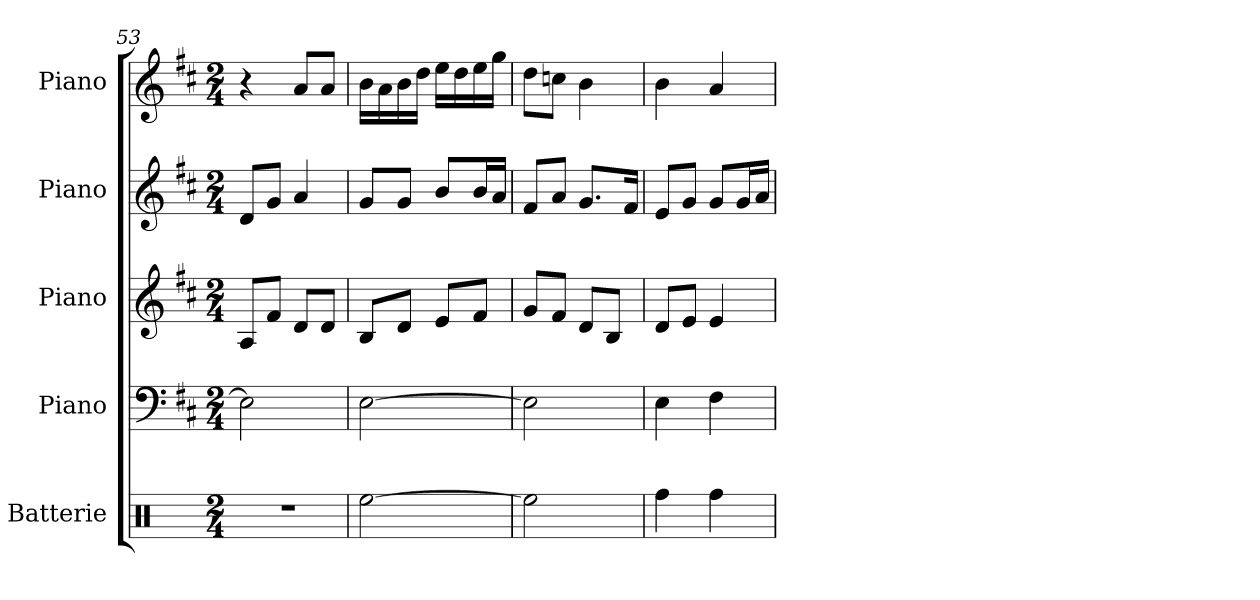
**kern	**kern	**kern	**kern	**kern
*part5	*part4	*part3	*part2	*part1
*staff5	*staff4	*staff3	*staff2	*staff1
*I"Batterie	*I"Piano	*I"Piano	*I"Piano	*I"Piano
*I'Batt.	*I'Pia.	*I'Pia.	*I'Pia.	*I'Pia.
*clefX	*clefF4	*clefG2	*clefG2	*clefG2
*k[]	*k[f#c#]	*k[f#c#]	*k[f#c#]	*k[f#c#]
*M2/4	*M2/4	*M2/4	*M2/4	*M2/4
=53	=53	=53	=53	=53
2r	2E\]	8A/L	8d/L	4r
.	.	8f#/J	8g/J	.
.	.	8d/L	4a/	8a/L
.	.	8d/J	.	8a/J
=54	=54	=54	=54	=54
[2Ree\	[2E\	8B/L	8g/L	16b\LL
.	.	.	.	16a\
.	.	8d/J	8g/J	16b\
.	.	.	.	16dd\JJ
.	.	8e/L	8b/L	16ee\LL
.	.	.	.	16dd\
.	.	8f#/J	16b/L	16ee\
.	.	.	16a/JJ	16gg\JJ
=55	=55	=55	=55	=55
2Ree\]	2E\]	8g/L	8f#/L	8dd\L
.	.	8f#/J	8a/J	8ccn\J
.	.	8d/L	8.g/L	4b\
.	.	8B/J	.	.
.	.	.	16f#/Jk	.
=56	=56	=56	=56	=56
4Rff\	4E\	8d/L	8e/L	4b\
.	.	8e/J	8g/J	.
4Rff\	4F#\	4e/	8g/L	4a/
.	.	.	16g/L	.
.	.	.	16a/JJ	.
=	=	=	=	=
*-	*-	*-	*-	*-
